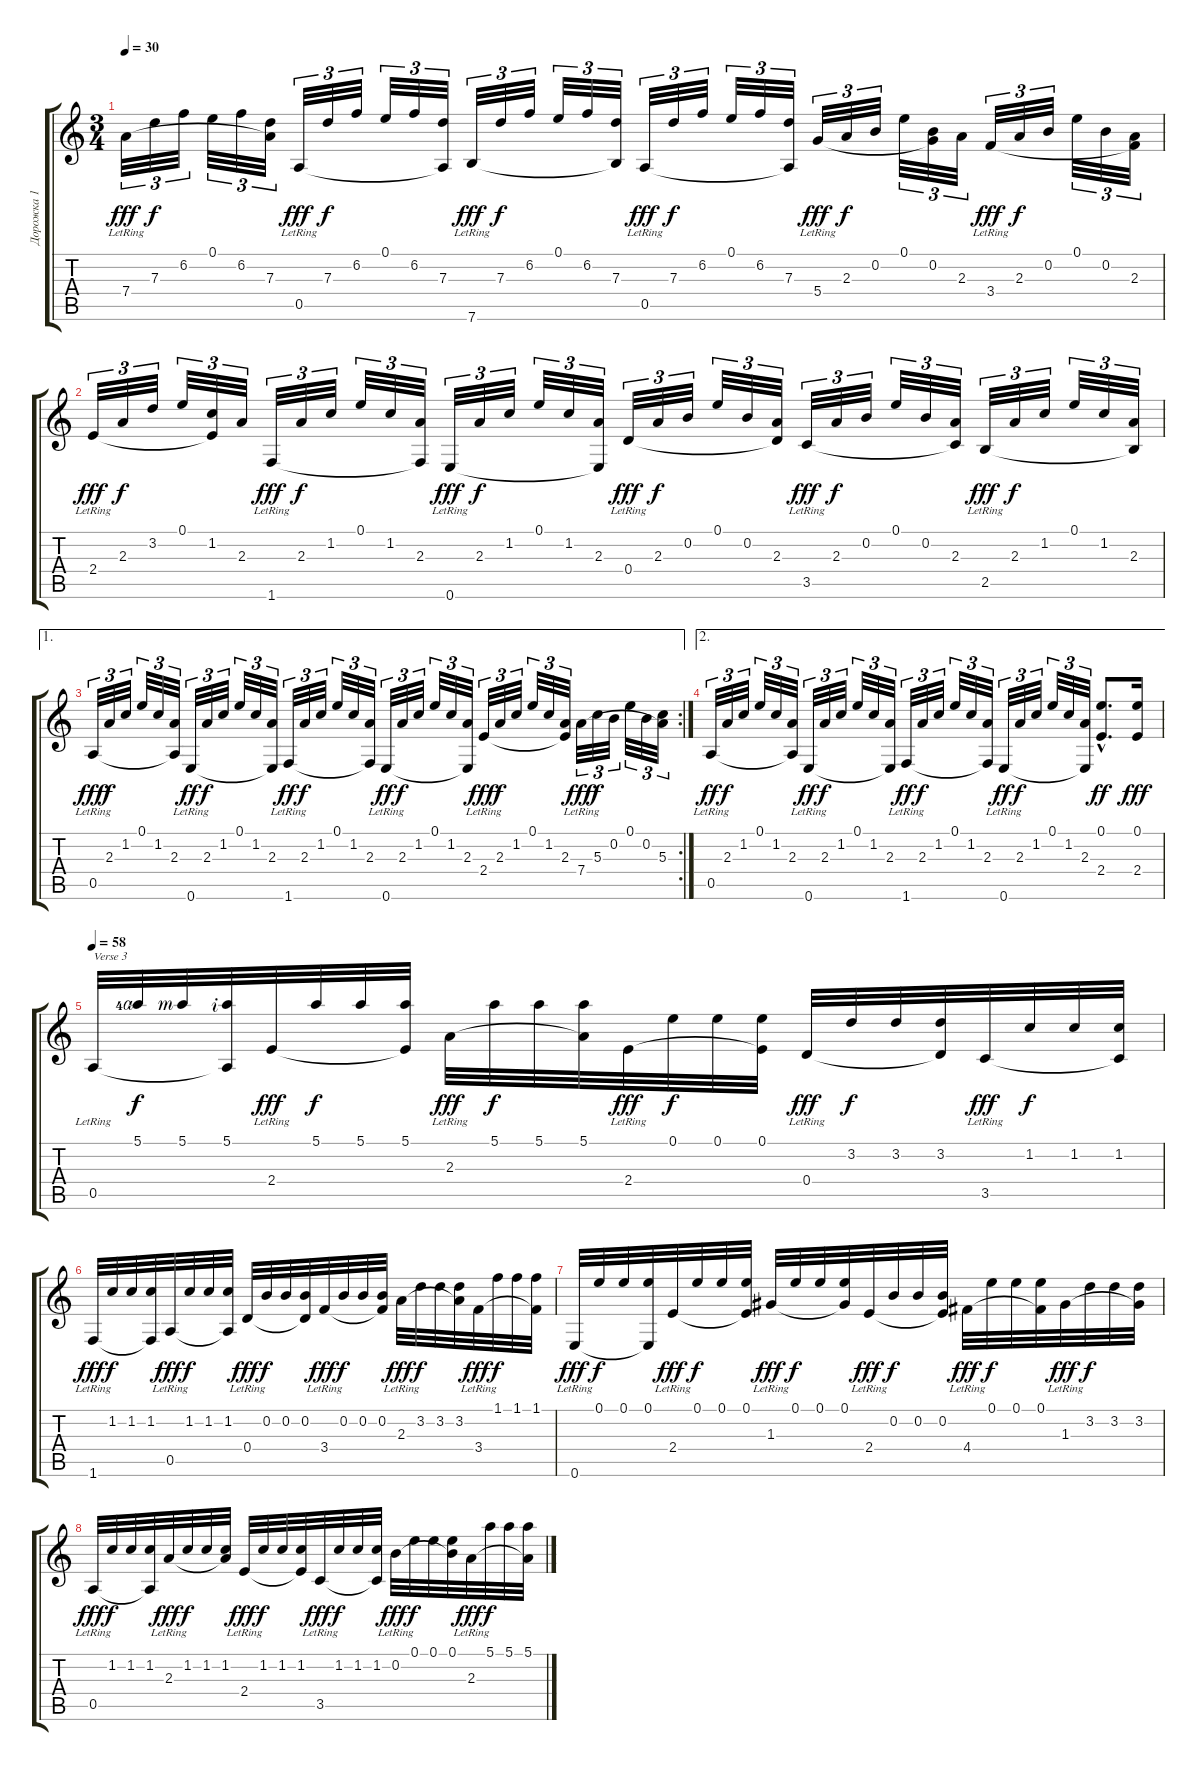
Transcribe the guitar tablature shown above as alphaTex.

\track ("Дорожка 1" "Дорожка 1") {instrument acousticguitarsteel}
\staff {score tabs}
\tuning (E4 B3 G3 D3 A2 E2) {hide}
\ts (3 4)
\tempo 30
\clef g2
\ks c
7.4{lr}.32{tu (3 2) dy fff} 7.3.32{tu (3 2) dy f} 6.2.32{tu (3 2)} 0.1.32{tu (3 2)} 6.2.32{tu (3 2)} (7.3 7.4{t}).32{tu (3 2)} 0.5{lr}.32{tu (3 2) dy fff} 7.3.32{tu (3 2) dy f} 6.2.32{tu (3 2)} 0.1.32{tu (3 2)} 6.2.32{tu (3 2)} (7.3 0.5{t}).32{tu (3 2)} 7.6{lr}.32{tu (3 2) dy fff} 7.3.32{tu (3 2) dy f} 6.2.32{tu (3 2)} 0.1.32{tu (3 2)} 6.2.32{tu (3 2)} (7.3 7.6{t}).32{tu (3 2)} 0.5{lr}.32{tu (3 2) dy fff} 7.3.32{tu (3 2) dy f} 6.2.32{tu (3 2)} 0.1.32{tu (3 2)} 6.2.32{tu (3 2)} (7.3 0.5{t}).32{tu (3 2)} 5.4{lr}.32{tu (3 2) dy fff} 2.3.32{tu (3 2) dy f} 0.2.32{tu (3 2)} 0.1.32{tu (3 2)} (0.2 5.4{t}).32{tu (3 2)} 2.3.32{tu (3 2)} 3.4{lr}.32{tu (3 2) dy fff} 2.3.32{tu (3 2) dy f} 0.2.32{tu (3 2)} 0.1.32{tu (3 2)} 0.2.32{tu (3 2)} (2.3 3.4{t}).32{tu (3 2)} |
2.4{lr}.32{tu (3 2) dy fff} 2.3.32{tu (3 2) dy f} 3.2.32{tu (3 2)} 0.1.32{tu (3 2)} (1.2 2.4{t}).32{tu (3 2)} 2.3.32{tu (3 2)} 1.6{lr}.32{tu (3 2) dy fff} 2.3.32{tu (3 2) dy f} 1.2.32{tu (3 2)} 0.1.32{tu (3 2)} 1.2.32{tu (3 2)} (2.3 1.6{t}).32{tu (3 2)} 0.6{lr}.32{tu (3 2) dy fff} 2.3.32{tu (3 2) dy f} 1.2.32{tu (3 2)} 0.1.32{tu (3 2)} 1.2.32{tu (3 2)} (2.3 0.6{t}).32{tu (3 2)} 0.4{lr}.32{tu (3 2) dy fff} 2.3.32{tu (3 2) dy f} 0.2.32{tu (3 2)} 0.1.32{tu (3 2)} 0.2.32{tu (3 2)} (2.3 0.4{t}).32{tu (3 2)} 3.5{lr}.32{tu (3 2) dy fff} 2.3.32{tu (3 2) dy f} 0.2.32{tu (3 2)} 0.1.32{tu (3 2)} 0.2.32{tu (3 2)} (2.3 3.5{t}).32{tu (3 2)} 2.5{lr}.32{tu (3 2) dy fff} 2.3.32{tu (3 2) dy f} 1.2.32{tu (3 2)} 0.1.32{tu (3 2)} 1.2.32{tu (3 2)} (2.3 2.5{t}).32{tu (3 2)} |
\ae 1
\rc 2
0.5{lr}.32{tu (3 2) dy fff} 2.3.32{tu (3 2) dy f} 1.2.32{tu (3 2)} 0.1.32{tu (3 2)} 1.2.32{tu (3 2)} (2.3 0.5{t}).32{tu (3 2)} 0.6{lr}.32{tu (3 2) dy ff} 2.3.32{tu (3 2) dy f} 1.2.32{tu (3 2)} 0.1.32{tu (3 2)} 1.2.32{tu (3 2)} (2.3 0.6{t}).32{tu (3 2)} 1.6{lr}.32{tu (3 2) dy ff} 2.3.32{tu (3 2) dy f} 1.2.32{tu (3 2)} 0.1.32{tu (3 2)} 1.2.32{tu (3 2)} (2.3 1.6{t}).32{tu (3 2)} 0.6{lr}.32{tu (3 2) dy ff} 2.3.32{tu (3 2) dy f} 1.2.32{tu (3 2)} 0.1.32{tu (3 2)} 1.2.32{tu (3 2)} (2.3 0.6{t}).32{tu (3 2)} 2.4{lr}.32{tu (3 2) dy fff} 2.3.32{tu (3 2) dy f} 1.2.32{tu (3 2)} 0.1.32{tu (3 2)} 1.2.32{tu (3 2)} (2.3 2.4{t}).32{tu (3 2)} 7.4{lr}.32{tu (3 2) dy fff} 5.3.32{tu (3 2) dy f} 0.2.32{tu (3 2)} 0.1.32{tu (3 2)} 0.2.32{tu (3 2)} (5.3 7.4{t}).32{tu (3 2)} |
\ae 2
0.5{lr}.32{tu (3 2) dy ff} 2.3.32{tu (3 2) dy f} 1.2.32{tu (3 2)} 0.1.32{tu (3 2)} 1.2.32{tu (3 2)} (2.3 0.5{t}).32{tu (3 2)} 0.6{lr}.32{tu (3 2) dy ff} 2.3.32{tu (3 2) dy f} 1.2.32{tu (3 2)} 0.1.32{tu (3 2)} 1.2.32{tu (3 2)} (2.3 0.6{t}).32{tu (3 2)} 1.6{lr}.32{tu (3 2) dy ff} 2.3.32{tu (3 2) dy f} 1.2.32{tu (3 2)} 0.1.32{tu (3 2)} 1.2.32{tu (3 2)} (2.3 1.6{t}).32{tu (3 2)} 0.6{lr}.32{tu (3 2) dy ff} 2.3.32{tu (3 2) dy f} 1.2.32{tu (3 2)} 0.1.32{tu (3 2)} 1.2.32{tu (3 2)} (2.3 0.6{t}).32{tu (3 2)} (0.1{hac} 2.4{hac}).8{d dy ff} (0.1 2.4).16{dy fff} |
\tempo 58
0.5{lr}.32{txt "Verse 3"} 5.1{lf 5 rf 4}.32{dy f} 5.1{rf 3}.32 (5.1{rf 2} 0.5{t}).32 2.4{lr}.32{dy fff} 5.1.32{dy f} 5.1.32 (5.1 2.4{t}).32 2.3{lr}.32{dy fff} 5.1.32{dy f} 5.1.32 (5.1 2.3{t}).32 2.4{lr}.32{dy fff} 0.1.32{dy f} 0.1.32 (0.1 2.4{t}).32 0.4{lr}.32{dy fff} 3.2.32{dy f} 3.2.32 (3.2 0.4{t}).32 3.5{lr}.32{dy fff} 1.2.32{dy f} 1.2.32 (1.2 3.5{t}).32 |
1.6{lr}.32{dy fff} 1.2.32{dy f} 1.2.32 (1.2 1.6{t}).32 0.5{lr}.32{dy fff} 1.2.32{dy f} 1.2.32 (1.2 0.5{t}).32 0.4{lr}.32{dy fff} 0.2.32{dy f} 0.2.32 (0.2 0.4{t}).32 3.4{lr}.32{dy fff} 0.2.32{dy f} 0.2.32 (0.2 3.4{t}).32 2.3{lr}.32{dy fff} 3.2.32{dy f} 3.2.32 (3.2 2.3{t}).32 3.4{lr}.32{dy fff} 1.1.32{dy f} 1.1.32 (1.1 3.4{t}).32 |
0.6{lr}.32{dy fff} 0.1.32{dy f} 0.1.32 (0.1 0.6{t}).32 2.4{lr}.32{dy fff} 0.1.32{dy f} 0.1.32 (0.1 2.4{t}).32 1.3{lr}.32{dy fff} 0.1.32{dy f} 0.1.32 (0.1 1.3{t}).32 2.4{lr}.32{dy fff} 0.2.32{dy f} 0.2.32 (0.2 2.4{t}).32 4.4{lr}.32{dy fff} 0.1.32{dy f} 0.1.32 (0.1 4.4{t}).32 1.3{lr}.32{dy fff} 3.2.32{dy f} 3.2.32 (3.2 1.3{t}).32 |
0.5{lr}.32{dy fff} 1.2.32{dy f} 1.2.32 (1.2 0.5{t}).32 2.3{lr}.32{dy fff} 1.2.32{dy f} 1.2.32 (1.2 2.3{t}).32 2.4{lr}.32{dy fff} 1.2.32{dy f} 1.2.32 (1.2 2.4{t}).32 3.5{lr}.32{dy fff} 1.2.32{dy f} 1.2.32 (1.2 3.5{t}).32 0.2{lr}.32{dy fff} 0.1.32{dy f} 0.1.32 (0.1 0.2{t}).32 2.3{lr}.32{dy fff} 5.1.32{dy f} 5.1.32 (5.1 2.3{t}).32
